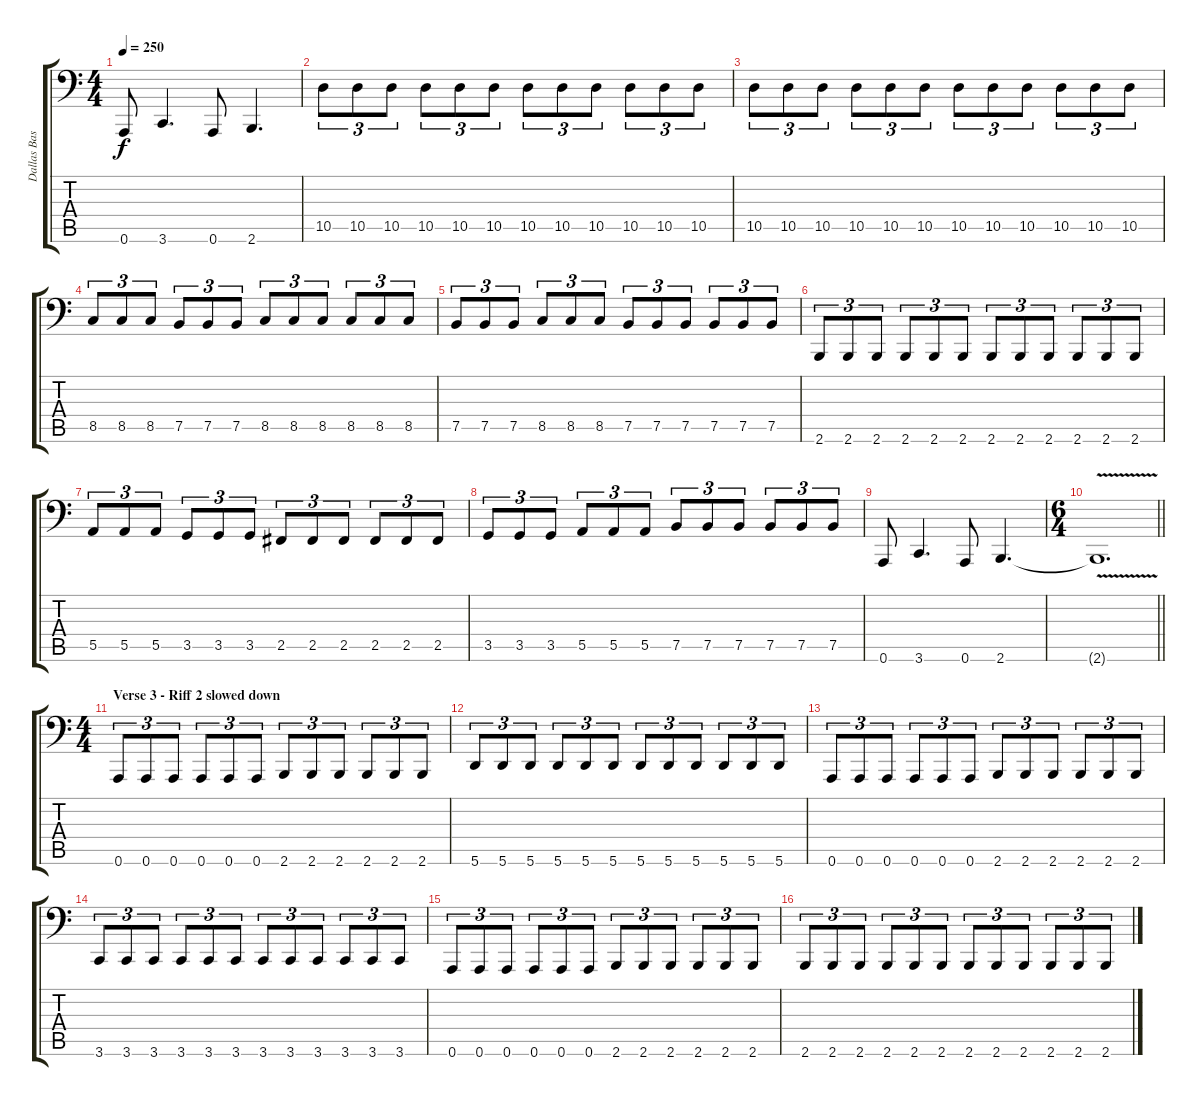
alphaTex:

\track ("Dallas Bass" "Dallas Bas") {instrument electricbasspick}
\staff {score tabs}
\tuning (B2 Gb2 D2 A1 E1 A0) {hide}
\ts (4 4)
\tempo 250
\clef f4
\ks c
0.6.8{dy f} 3.6.4{d} 0.6.8 2.6.4{d} |
10.5.8{tu (3 2)} 10.5.8{tu (3 2)} 10.5.8{tu (3 2)} 10.5.8{tu (3 2)} 10.5.8{tu (3 2)} 10.5.8{tu (3 2)} 10.5.8{tu (3 2)} 10.5.8{tu (3 2)} 10.5.8{tu (3 2)} 10.5.8{tu (3 2)} 10.5.8{tu (3 2)} 10.5.8{tu (3 2)} |
10.5.8{tu (3 2)} 10.5.8{tu (3 2)} 10.5.8{tu (3 2)} 10.5.8{tu (3 2)} 10.5.8{tu (3 2)} 10.5.8{tu (3 2)} 10.5.8{tu (3 2)} 10.5.8{tu (3 2)} 10.5.8{tu (3 2)} 10.5.8{tu (3 2)} 10.5.8{tu (3 2)} 10.5.8{tu (3 2)} |
8.5.8{tu (3 2)} 8.5.8{tu (3 2)} 8.5.8{tu (3 2)} 7.5.8{tu (3 2)} 7.5.8{tu (3 2)} 7.5.8{tu (3 2)} 8.5.8{tu (3 2)} 8.5.8{tu (3 2)} 8.5.8{tu (3 2)} 8.5.8{tu (3 2)} 8.5.8{tu (3 2)} 8.5.8{tu (3 2)} |
7.5.8{tu (3 2)} 7.5.8{tu (3 2)} 7.5.8{tu (3 2)} 8.5.8{tu (3 2)} 8.5.8{tu (3 2)} 8.5.8{tu (3 2)} 7.5.8{tu (3 2)} 7.5.8{tu (3 2)} 7.5.8{tu (3 2)} 7.5.8{tu (3 2)} 7.5.8{tu (3 2)} 7.5.8{tu (3 2)} |
2.6.8{tu (3 2)} 2.6.8{tu (3 2)} 2.6.8{tu (3 2)} 2.6.8{tu (3 2)} 2.6.8{tu (3 2)} 2.6.8{tu (3 2)} 2.6.8{tu (3 2)} 2.6.8{tu (3 2)} 2.6.8{tu (3 2)} 2.6.8{tu (3 2)} 2.6.8{tu (3 2)} 2.6.8{tu (3 2)} |
5.5.8{tu (3 2)} 5.5.8{tu (3 2)} 5.5.8{tu (3 2)} 3.5.8{tu (3 2)} 3.5.8{tu (3 2)} 3.5.8{tu (3 2)} 2.5.8{tu (3 2)} 2.5.8{tu (3 2)} 2.5.8{tu (3 2)} 2.5.8{tu (3 2)} 2.5.8{tu (3 2)} 2.5.8{tu (3 2)} |
3.5.8{tu (3 2)} 3.5.8{tu (3 2)} 3.5.8{tu (3 2)} 5.5.8{tu (3 2)} 5.5.8{tu (3 2)} 5.5.8{tu (3 2)} 7.5.8{tu (3 2)} 7.5.8{tu (3 2)} 7.5.8{tu (3 2)} 7.5.8{tu (3 2)} 7.5.8{tu (3 2)} 7.5.8{tu (3 2)} |
0.6.8 3.6.4{d} 0.6.8 2.6.4{d} |
\ts (6 4)
\barLineRight lightlight
2.6{v t}.1{d} |
\ts (4 4)
\section ("" "Verse 3 - Riff 2 slowed down")
0.6.8{tu (3 2)} 0.6.8{tu (3 2)} 0.6.8{tu (3 2)} 0.6.8{tu (3 2)} 0.6.8{tu (3 2)} 0.6.8{tu (3 2)} 2.6.8{tu (3 2)} 2.6.8{tu (3 2)} 2.6.8{tu (3 2)} 2.6.8{tu (3 2)} 2.6.8{tu (3 2)} 2.6.8{tu (3 2)} |
5.6.8{tu (3 2)} 5.6.8{tu (3 2)} 5.6.8{tu (3 2)} 5.6.8{tu (3 2)} 5.6.8{tu (3 2)} 5.6.8{tu (3 2)} 5.6.8{tu (3 2)} 5.6.8{tu (3 2)} 5.6.8{tu (3 2)} 5.6.8{tu (3 2)} 5.6.8{tu (3 2)} 5.6.8{tu (3 2)} |
0.6.8{tu (3 2)} 0.6.8{tu (3 2)} 0.6.8{tu (3 2)} 0.6.8{tu (3 2)} 0.6.8{tu (3 2)} 0.6.8{tu (3 2)} 2.6.8{tu (3 2)} 2.6.8{tu (3 2)} 2.6.8{tu (3 2)} 2.6.8{tu (3 2)} 2.6.8{tu (3 2)} 2.6.8{tu (3 2)} |
3.6.8{tu (3 2)} 3.6.8{tu (3 2)} 3.6.8{tu (3 2)} 3.6.8{tu (3 2)} 3.6.8{tu (3 2)} 3.6.8{tu (3 2)} 3.6.8{tu (3 2)} 3.6.8{tu (3 2)} 3.6.8{tu (3 2)} 3.6.8{tu (3 2)} 3.6.8{tu (3 2)} 3.6.8{tu (3 2)} |
0.6.8{tu (3 2)} 0.6.8{tu (3 2)} 0.6.8{tu (3 2)} 0.6.8{tu (3 2)} 0.6.8{tu (3 2)} 0.6.8{tu (3 2)} 2.6.8{tu (3 2)} 2.6.8{tu (3 2)} 2.6.8{tu (3 2)} 2.6.8{tu (3 2)} 2.6.8{tu (3 2)} 2.6.8{tu (3 2)} |
2.6.8{tu (3 2)} 2.6.8{tu (3 2)} 2.6.8{tu (3 2)} 2.6.8{tu (3 2)} 2.6.8{tu (3 2)} 2.6.8{tu (3 2)} 2.6.8{tu (3 2)} 2.6.8{tu (3 2)} 2.6.8{tu (3 2)} 2.6.8{tu (3 2)} 2.6.8{tu (3 2)} 2.6.8{tu (3 2)}
